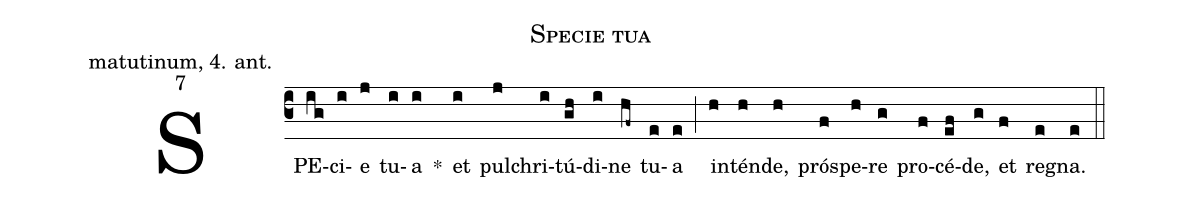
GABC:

name: Specie tua;
office-part: matutinum, 4. ant.;
mode: 7;
%%
% VII.c

(c3)
SPE(ig)ci(i)e(j) tu(i)a(i) *()
et(i) pul(j)chri(i)tú(gh)di(i)ne(hf~) tu(e)a(e) (;)
in(h)tén(h)de,(h)
pró(f)spe(h)re(g) pro(f)cé(ef)de,(g)
et(f) reg(e)na.(e) (::)
